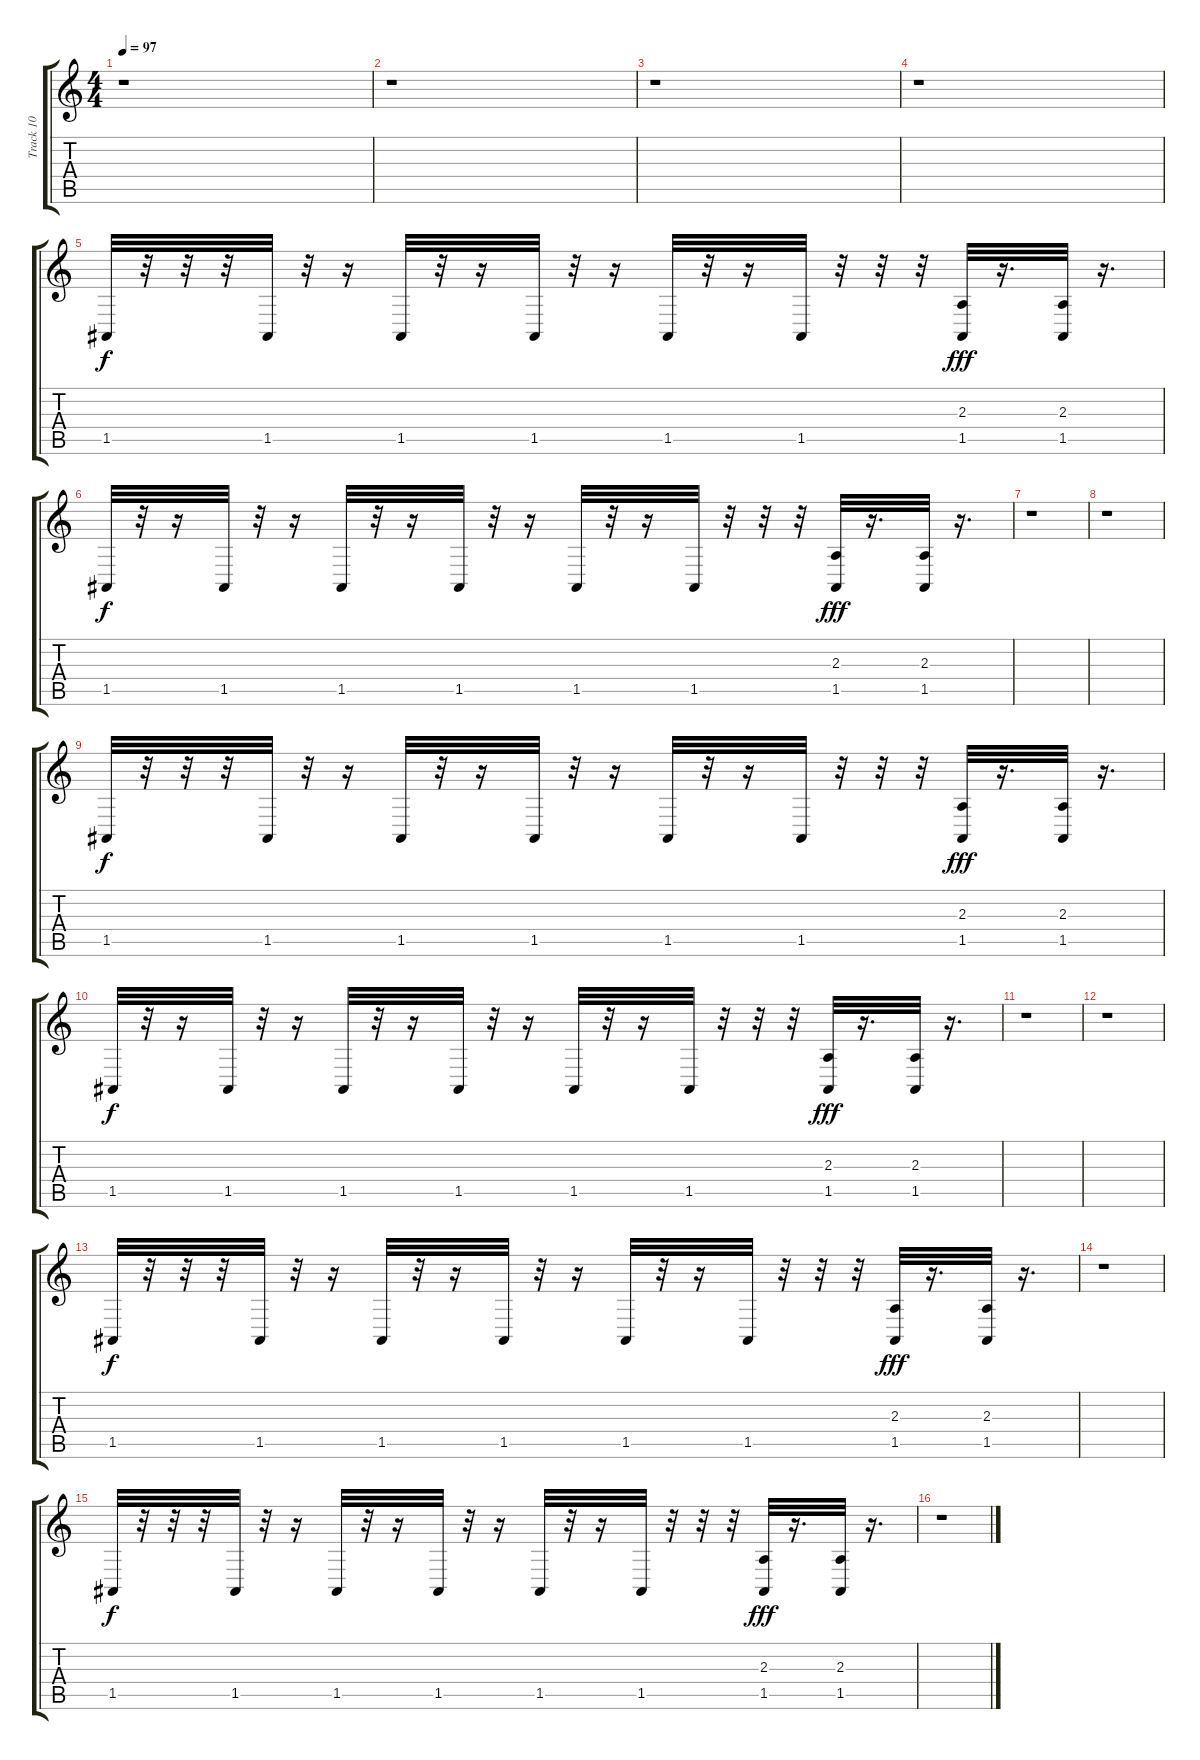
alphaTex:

\track ("Track 10" "Track 10") {instrument acousticgrandpiano}
\staff {score tabs}
\tuning (E4 B3 G3 D3 A2 E2) {hide}
\ts (4 4)
\tempo 97
\clef g2
\ks c
r.1{dy fff} |
r.1 |
r.1 |
r.1 |
1.5.32{dy f} r.32 r.32 r.32 1.5.32 r.32 r.16 1.5.32 r.32 r.16 1.5.32 r.32 r.16 1.5.32 r.32 r.16 1.5.32 r.32 r.32 r.32 (2.3 1.5).32{dy fff} r.16{d} (2.3 1.5).32 r.16{d} |
1.5.32{dy f} r.32 r.16 1.5.32 r.32 r.16 1.5.32 r.32 r.16 1.5.32 r.32 r.16 1.5.32 r.32 r.16 1.5.32 r.32 r.32 r.32 (2.3 1.5).32{dy fff} r.16{d} (2.3 1.5).32 r.16{d} |
r.1 |
r.1 |
1.5.32{dy f} r.32 r.32 r.32 1.5.32 r.32 r.16 1.5.32 r.32 r.16 1.5.32 r.32 r.16 1.5.32 r.32 r.16 1.5.32 r.32 r.32 r.32 (2.3 1.5).32{dy fff} r.16{d} (2.3 1.5).32 r.16{d} |
1.5.32{dy f} r.32 r.16 1.5.32 r.32 r.16 1.5.32 r.32 r.16 1.5.32 r.32 r.16 1.5.32 r.32 r.16 1.5.32 r.32 r.32 r.32 (2.3 1.5).32{dy fff} r.16{d} (2.3 1.5).32 r.16{d} |
r.1 |
r.1 |
1.5.32{dy f} r.32 r.32 r.32 1.5.32 r.32 r.16 1.5.32 r.32 r.16 1.5.32 r.32 r.16 1.5.32 r.32 r.16 1.5.32 r.32 r.32 r.32 (2.3 1.5).32{dy fff} r.16{d} (2.3 1.5).32 r.16{d} |
r.1 |
1.5.32{dy f} r.32 r.32 r.32 1.5.32 r.32 r.16 1.5.32 r.32 r.16 1.5.32 r.32 r.16 1.5.32 r.32 r.16 1.5.32 r.32 r.32 r.32 (2.3 1.5).32{dy fff} r.16{d} (2.3 1.5).32 r.16{d} |
r.1
